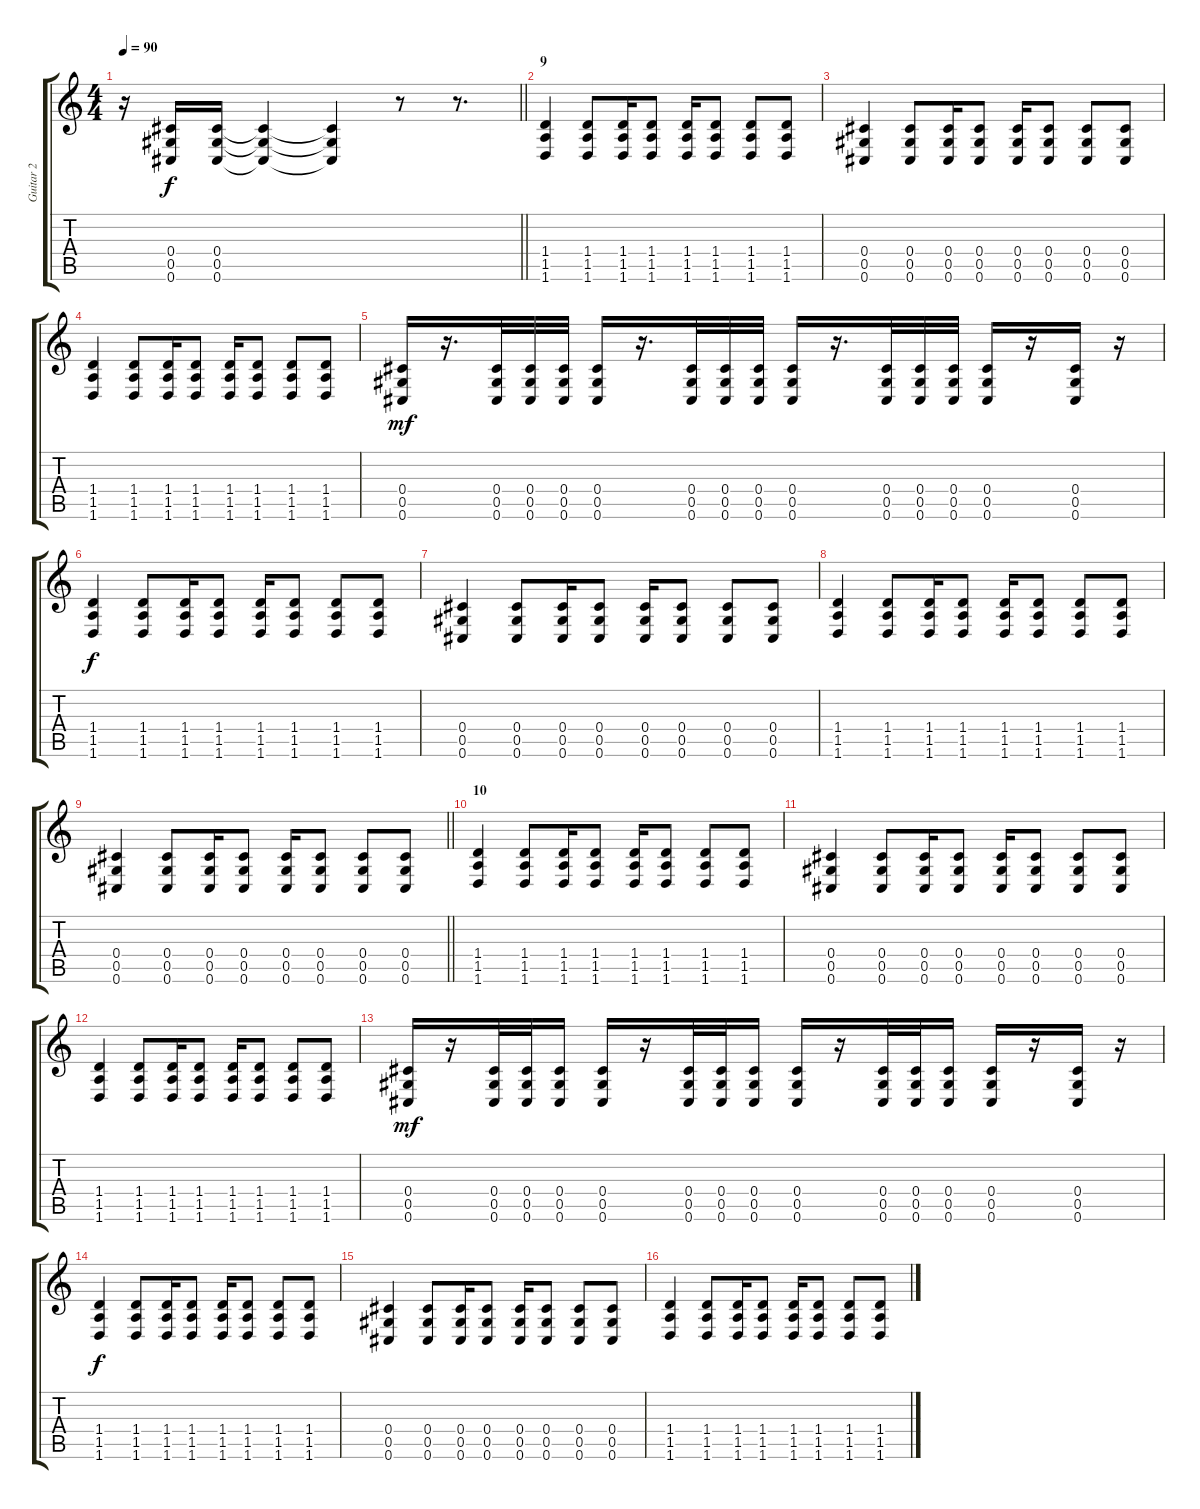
\track ("Guitar 2" "Guitar 2") {instrument distortionguitar}
\staff {score tabs}
\tuning (Eb4 Bb3 Gb3 Db3 Ab2 Db2) {hide}
\ts (4 4)
\tempo 90
\clef g2
\barLineRight lightlight
\ks c
r.16{dy f} (0.4 0.5 0.6).16 (0.4 0.5 0.6).16 (0.4{t} 0.5{t} 0.6{t}).4 (0.4{t} 0.5{t} 0.6{t}).4 r.8 r.8{d} |
\section ("" "9")
(1.4 1.5 1.6).4 (1.4 1.5 1.6).8 (1.4 1.5 1.6).16 (1.4 1.5 1.6).8 (1.4 1.5 1.6).16 (1.4 1.5 1.6).8 (1.4 1.5 1.6).8 (1.4 1.5 1.6).8 |
(0.4 0.5 0.6).4 (0.4 0.5 0.6).8 (0.4 0.5 0.6).16 (0.4 0.5 0.6).8 (0.4 0.5 0.6).16 (0.4 0.5 0.6).8 (0.4 0.5 0.6).8 (0.4 0.5 0.6).8 |
(1.4 1.5 1.6).4 (1.4 1.5 1.6).8 (1.4 1.5 1.6).16 (1.4 1.5 1.6).8 (1.4 1.5 1.6).16 (1.4 1.5 1.6).8 (1.4 1.5 1.6).8 (1.4 1.5 1.6).8 |
(0.4 0.5 0.6).16{dy mf} r.16{d} (0.4 0.5 0.6).32 (0.4 0.5 0.6).32 (0.4 0.5 0.6).32 (0.4 0.5 0.6).16 r.16{d} (0.4 0.5 0.6).32 (0.4 0.5 0.6).32 (0.4 0.5 0.6).32 (0.4 0.5 0.6).16 r.16{d} (0.4 0.5 0.6).32 (0.4 0.5 0.6).32 (0.4 0.5 0.6).32 (0.4 0.5 0.6).16 r.16 (0.4 0.5 0.6).16 r.16 |
(1.4 1.5 1.6).4{dy f} (1.4 1.5 1.6).8 (1.4 1.5 1.6).16 (1.4 1.5 1.6).8 (1.4 1.5 1.6).16 (1.4 1.5 1.6).8 (1.4 1.5 1.6).8 (1.4 1.5 1.6).8 |
(0.4 0.5 0.6).4 (0.4 0.5 0.6).8 (0.4 0.5 0.6).16 (0.4 0.5 0.6).8 (0.4 0.5 0.6).16 (0.4 0.5 0.6).8 (0.4 0.5 0.6).8 (0.4 0.5 0.6).8 |
(1.4 1.5 1.6).4 (1.4 1.5 1.6).8 (1.4 1.5 1.6).16 (1.4 1.5 1.6).8 (1.4 1.5 1.6).16 (1.4 1.5 1.6).8 (1.4 1.5 1.6).8 (1.4 1.5 1.6).8 |
\barLineRight lightlight
(0.4 0.5 0.6).4 (0.4 0.5 0.6).8 (0.4 0.5 0.6).16 (0.4 0.5 0.6).8 (0.4 0.5 0.6).16 (0.4 0.5 0.6).8 (0.4 0.5 0.6).8 (0.4 0.5 0.6).8 |
\section ("" "10")
(1.4 1.5 1.6).4 (1.4 1.5 1.6).8 (1.4 1.5 1.6).16 (1.4 1.5 1.6).8 (1.4 1.5 1.6).16 (1.4 1.5 1.6).8 (1.4 1.5 1.6).8 (1.4 1.5 1.6).8 |
(0.4 0.5 0.6).4 (0.4 0.5 0.6).8 (0.4 0.5 0.6).16 (0.4 0.5 0.6).8 (0.4 0.5 0.6).16 (0.4 0.5 0.6).8 (0.4 0.5 0.6).8 (0.4 0.5 0.6).8 |
(1.4 1.5 1.6).4 (1.4 1.5 1.6).8 (1.4 1.5 1.6).16 (1.4 1.5 1.6).8 (1.4 1.5 1.6).16 (1.4 1.5 1.6).8 (1.4 1.5 1.6).8 (1.4 1.5 1.6).8 |
(0.4 0.5 0.6).16{dy mf} r.16 (0.4 0.5 0.6).32 (0.4 0.5 0.6).32 (0.4 0.5 0.6).16 (0.4 0.5 0.6).16 r.16 (0.4 0.5 0.6).32 (0.4 0.5 0.6).32 (0.4 0.5 0.6).16 (0.4 0.5 0.6).16 r.16 (0.4 0.5 0.6).32 (0.4 0.5 0.6).32 (0.4 0.5 0.6).16 (0.4 0.5 0.6).16 r.16 (0.4 0.5 0.6).16 r.16 |
(1.4 1.5 1.6).4{dy f} (1.4 1.5 1.6).8 (1.4 1.5 1.6).16 (1.4 1.5 1.6).8 (1.4 1.5 1.6).16 (1.4 1.5 1.6).8 (1.4 1.5 1.6).8 (1.4 1.5 1.6).8 |
(0.4 0.5 0.6).4 (0.4 0.5 0.6).8 (0.4 0.5 0.6).16 (0.4 0.5 0.6).8 (0.4 0.5 0.6).16 (0.4 0.5 0.6).8 (0.4 0.5 0.6).8 (0.4 0.5 0.6).8 |
(1.4 1.5 1.6).4 (1.4 1.5 1.6).8 (1.4 1.5 1.6).16 (1.4 1.5 1.6).8 (1.4 1.5 1.6).16 (1.4 1.5 1.6).8 (1.4 1.5 1.6).8 (1.4 1.5 1.6).8
